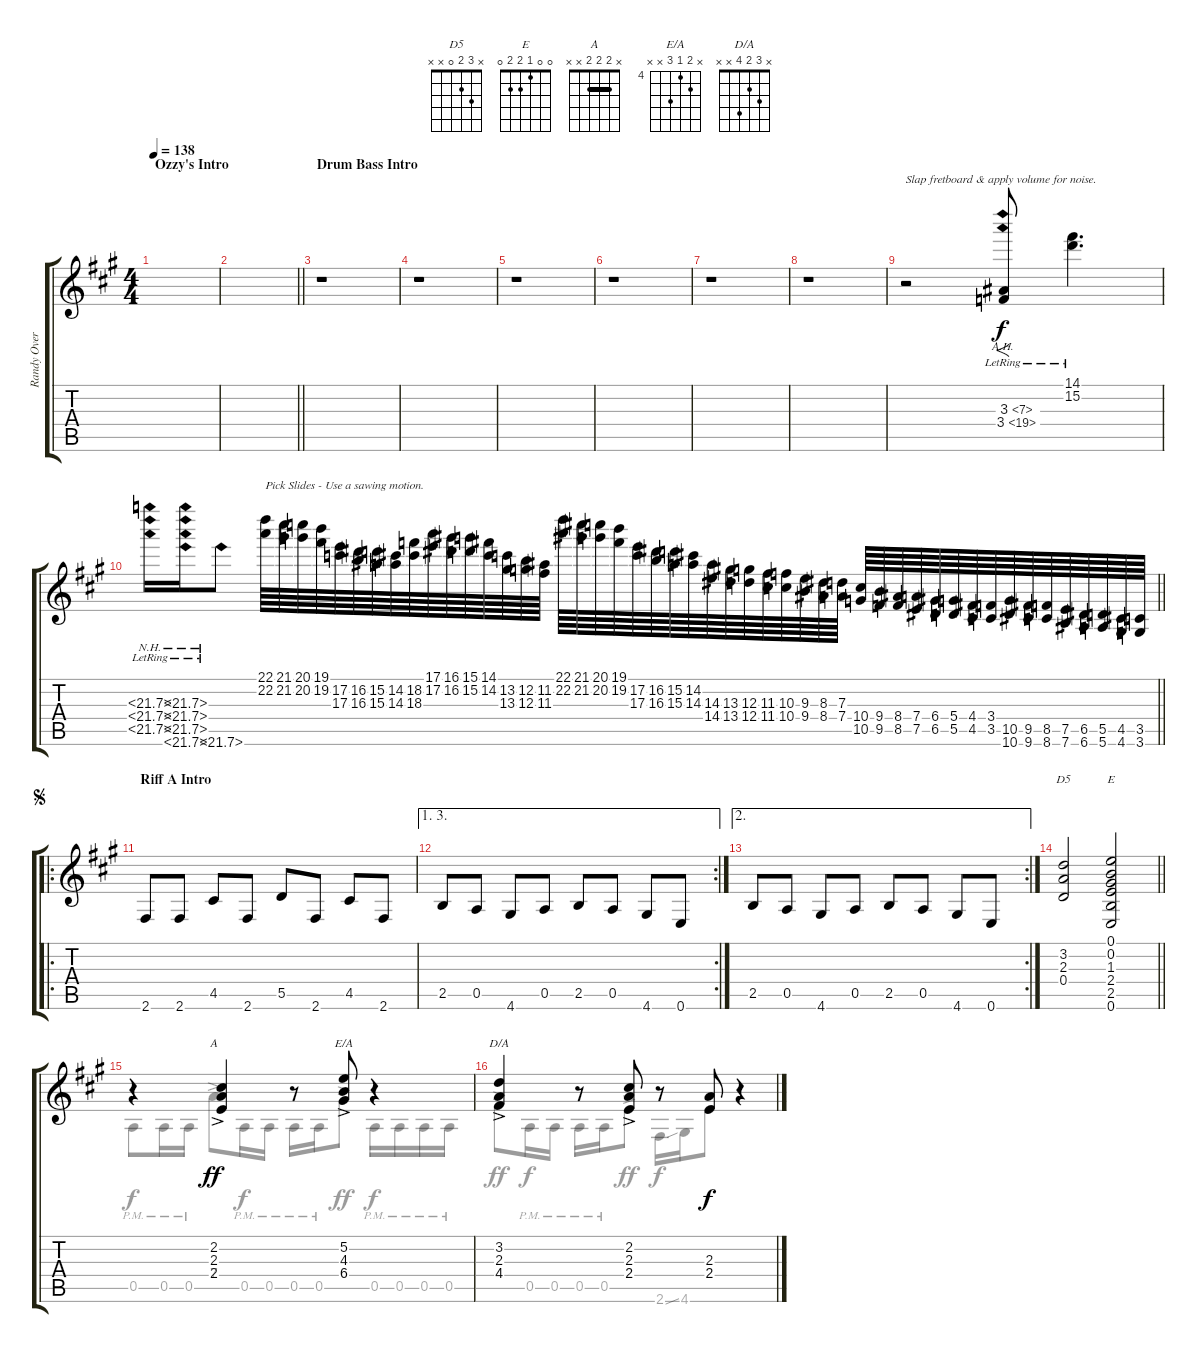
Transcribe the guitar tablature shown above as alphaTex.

\track ("Randy Overdub" "Randy Over") {instrument distortionguitar}
\staff {score tabs}
\tuning (E4 B3 G3 D3 A2 E2) {hide}
\chord ("D5" x 3 2 0 x x)
\chord ("E" 0 0 1 2 2 0)
\chord ("A" x 2 2 2 x x) {barre 2}
\chord ("E/A" x 5 4 6 x x) {firstfret 4}
\chord ("D/A" x 3 2 4 x x)
\voice
\ts (4 4)
\section ("" "Ozzy's Intro")
\tempo 138
\clef g2
\ks a
|
\barLineRight lightlight
|
\section ("" "Drum Bass Intro")
r.1 |
r.1 |
r.1 |
r.1 |
r.1 |
r.1 |
r.2{txt "Slap fretboard & apply volume for noise."} (3.3{ah 4 lr} 3.4{ah 16 lr}).8{f} (14.1{lr} 15.2{lr}).4{d} |
\barLineRight lightlight
(22.3{nh lr} 22.4{nh lr} 22.5{nh lr}).16 (22.3{nh lr} 22.4{nh lr} 22.5{nh lr} 22.6{nh lr}).16 22.6{nh lr}.8 (22.1 22.2).64{txt "Pick Slides - Use a sawing motion."} (21.1 21.2).64 (20.1 20.2).64 (19.1 19.2).64 (17.2 17.3).64 (16.2 16.3).64 (15.2 15.3).64 (14.2 14.3).64 (18.2 18.3).64 (17.1 17.2).64 (16.1 16.2).64 (15.1 15.2).64 (14.1 14.2).64 (13.2 13.3).64 (12.2 12.3).64 (11.2 11.3).64 (22.1 22.2).64 (21.1 21.2).64 (20.1 20.2).64 (19.1 19.2).64 (17.2 17.3).64 (16.2 16.3).64 (15.2 15.3).64 (14.2 14.3).64 (14.3 14.4).64 (13.3 13.4).64 (12.3 12.4).64 (11.3 11.4).64 (10.3 10.4).64 (9.3 9.4).64 (8.3 8.4).64 (7.3 7.4).64 (10.4 10.5).64 (9.4 9.5).64 (8.4 8.5).64 (7.4 7.5).64 (6.4 6.5).64 (5.4 5.5).64 (4.4 4.5).64 (3.4 3.5).64 (10.5 10.6).64 (9.5 9.6).64 (8.5 8.6).64 (7.5 7.6).64 (6.5 6.6).64 (5.5 5.6).64 (4.5 4.6).64 (3.5 3.6).64 |
\ro
\section ("" "Riff A Intro")
\jump segno
2.6.8 2.6.8 4.5.8 2.6.8 5.5.8 2.6.8 4.5.8 2.6.8 |
\ae (1 3)
\rc 2
2.5.8 0.5.8 4.6.8 0.5.8 2.5.8 0.5.8 4.6.8 0.6.8 |
\ae 2
\rc 2
2.5.8 0.5.8 4.6.8 0.5.8 2.5.8 0.5.8 4.6.8 0.6.8 |
\barLineRight lightlight
(3.2 2.3 0.4).2{ch "D5"} (0.1 0.2 1.3 2.4 2.5 0.6).2{ch "E"} |
r.4{beam Up} (2.2{ac} 2.3{ac} 2.4{ac}).4{ch "A" dy ff beam Up} r.8{beam Up} (5.2{ac} 4.3{ac} 6.4{ac}).8{ch "E/A" beam Up} r.4 |
(3.2{ac} 2.3{ac} 4.4{ac}).4{ch "D/A"} r.8 (2.2{ac} 2.3{ac} 2.4{ac}).8 r.8 (2.3 2.4).8{dy f} r.4
\voice
\clef g2
\ottava regular
\simile none
\ks a
|
\barLineRight lightlight
|
|
|
|
|
|
|
|
\barLineRight lightlight
|
|
|
|
\barLineRight lightlight
|
0.5{pm}.8 0.5{pm}.16 0.5{pm}.16 7.4{ac}.8{dy ff} 0.5{pm}.16{dy f} 0.5{pm}.16 0.5{pm}.16 0.5{pm}.16 6.4{ac}.8{dy ff} 0.5{pm}.16{dy f} 0.5{pm}.16 0.5{pm}.16 0.5{pm}.16 |
4.4{ac}.8{dy ff} 0.5{pm}.16{dy f} 0.5{pm}.16 0.5{pm}.16 0.5{pm}.16 2.4{ac}.8{dy ff} 2.6{ss}.16{dy f} 4.6.16 2.4.8 r.4
